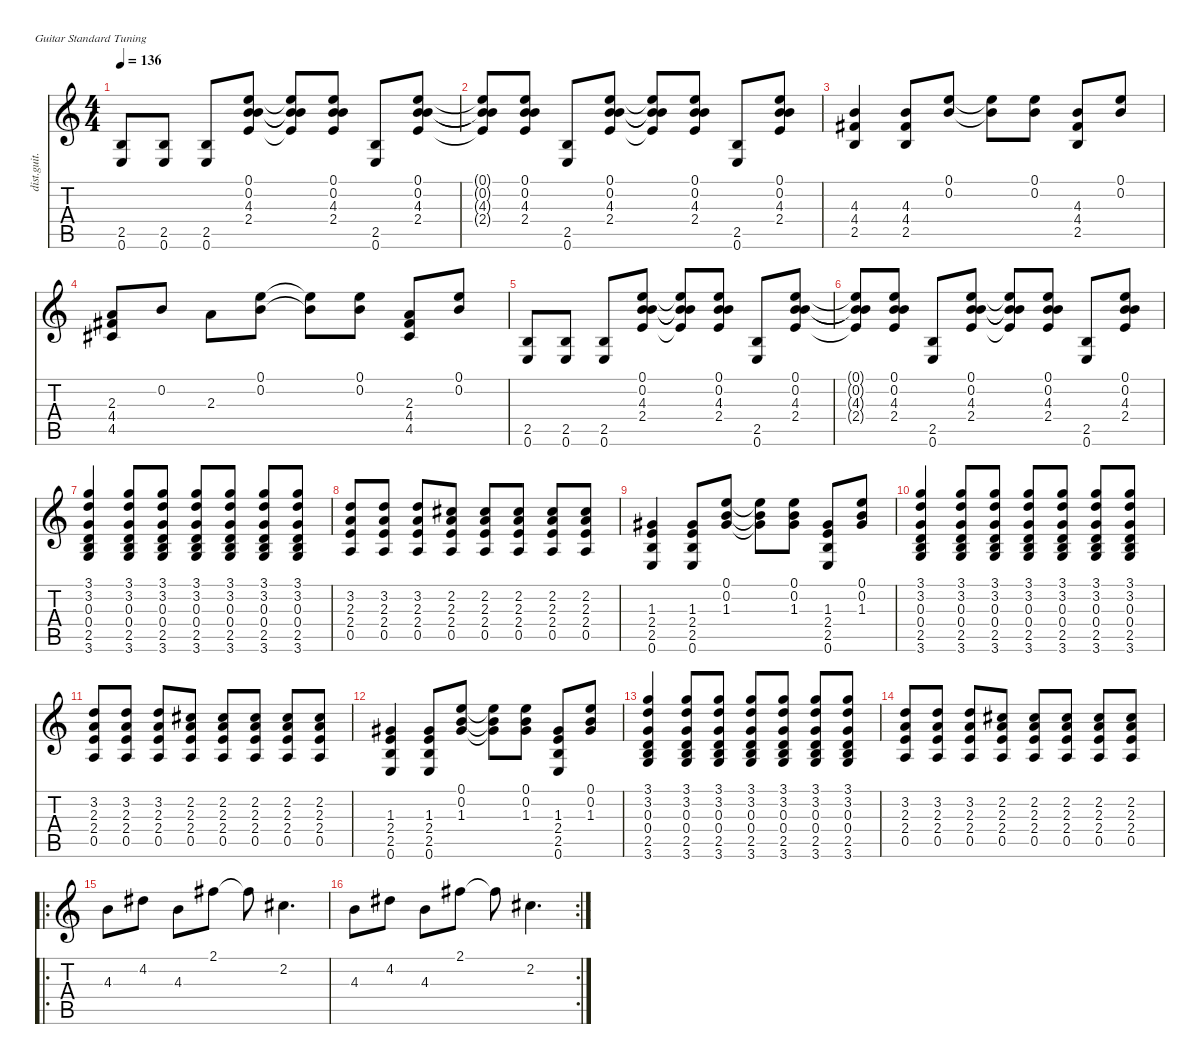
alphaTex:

\defaultSystemsLayout 4
\hideDynamics
\bracketExtendMode nobrackets
\otherSystemsTrackNameOrientation horizontal
\track ("Guitar 3" "dist.guit.") {instrument distortionguitar}
\staff {score tabs}
\tuning (E4 B3 G3 D3 A2 E2)
\ts (4 4)
\tempo 136
\clef g2
\ks c
(2.5 0.6).8{dy f} (2.5 0.6).8 (2.5 0.6).8 (0.1 0.2 4.3 2.4).8 (0.1{t} 0.2{t} 4.3{t} 2.4{t}).8 (0.1 0.2 4.3 2.4).8 (2.5 0.6).8 (0.1 0.2 4.3 2.4).8 |
(0.1{t} 0.2{t} 4.3{t} 2.4{t}).8 (0.1 0.2 4.3 2.4).8 (2.5 0.6).8 (0.1 0.2 4.3 2.4).8 (0.1{t} 0.2{t} 4.3{t} 2.4{t}).8 (0.1 0.2 4.3 2.4).8 (2.5 0.6).8 (0.1 0.2 4.3 2.4).8 |
(4.3 4.4{acc #} 2.5).4 (4.3 4.4{acc #} 2.5).8 (0.1 0.2).8 (0.1{t} 0.2{t}).8 (0.1 0.2).8 (4.3 4.4{acc #} 2.5).8 (0.1 0.2).8 |
(2.3 4.4{acc #} 4.5{acc #}).8 0.2.8 2.3.8 (0.1 0.2).8 (0.1{t} 0.2{t}).8 (0.1 0.2).8 (2.3 4.4{acc #} 4.5{acc #}).8 (0.1 0.2).8 |
(2.5 0.6).8 (2.5 0.6).8 (2.5 0.6).8 (0.1 0.2 4.3 2.4).8 (0.1{t} 0.2{t} 4.3{t} 2.4{t}).8 (0.1 0.2 4.3 2.4).8 (2.5 0.6).8 (0.1 0.2 4.3 2.4).8 |
(0.1{t} 0.2{t} 4.3{t} 2.4{t}).8 (0.1 0.2 4.3 2.4).8 (2.5 0.6).8 (0.1 0.2 4.3 2.4).8 (0.1{t} 0.2{t} 4.3{t} 2.4{t}).8 (0.1 0.2 4.3 2.4).8 (2.5 0.6).8 (0.1 0.2 4.3 2.4).8 |
(3.1 3.2 0.3 0.4 2.5 3.6).4 (3.1 3.2 0.3 0.4 2.5 3.6).8 (3.1 3.2 0.3 0.4 2.5 3.6).8 (3.1 3.2 0.3 0.4 2.5 3.6).8 (3.1 3.2 0.3 0.4 2.5 3.6).8 (3.1 3.2 0.3 0.4 2.5 3.6).8 (3.1 3.2 0.3 0.4 2.5 3.6).8 |
(3.2 2.3 2.4 0.5).8 (3.2 2.3 2.4 0.5).8 (3.2 2.3 2.4 0.5).8 (2.2{acc #} 2.3 2.4 0.5).8 (2.2{acc #} 2.3 2.4 0.5).8 (2.2{acc #} 2.3 2.4 0.5).8 (2.2{acc #} 2.3 2.4 0.5).8 (2.2{acc #} 2.3 2.4 0.5).8 |
(1.3{acc #} 2.4 2.5 0.6).4 (1.3{acc #} 2.4 2.5 0.6).8 (0.1 0.2 1.3{acc #}).8 (0.1{t} 0.2{t} 1.3{t acc #}).8 (0.1 0.2 1.3{acc #}).8 (1.3{acc #} 2.4 2.5 0.6).8 (0.1 0.2 1.3{acc #}).8 |
(3.1 3.2 0.3 0.4 2.5 3.6).4 (3.1 3.2 0.3 0.4 2.5 3.6).8 (3.1 3.2 0.3 0.4 2.5 3.6).8 (3.1 3.2 0.3 0.4 2.5 3.6).8 (3.1 3.2 0.3 0.4 2.5 3.6).8 (3.1 3.2 0.3 0.4 2.5 3.6).8 (3.1 3.2 0.3 0.4 2.5 3.6).8 |
(3.2 2.3 2.4 0.5).8 (3.2 2.3 2.4 0.5).8 (3.2 2.3 2.4 0.5).8 (2.2{acc #} 2.3 2.4 0.5).8 (2.2{acc #} 2.3 2.4 0.5).8 (2.2{acc #} 2.3 2.4 0.5).8 (2.2{acc #} 2.3 2.4 0.5).8 (2.2{acc #} 2.3 2.4 0.5).8 |
(1.3{acc #} 2.4 2.5 0.6).4 (1.3{acc #} 2.4 2.5 0.6).8 (0.1 0.2 1.3{acc #}).8 (0.1{t} 0.2{t} 1.3{t acc #}).8 (0.1 0.2 1.3{acc #}).8 (1.3{acc #} 2.4 2.5 0.6).8 (0.1 0.2 1.3{acc #}).8 |
(3.1 3.2 0.3 0.4 2.5 3.6).4 (3.1 3.2 0.3 0.4 2.5 3.6).8 (3.1 3.2 0.3 0.4 2.5 3.6).8 (3.1 3.2 0.3 0.4 2.5 3.6).8 (3.1 3.2 0.3 0.4 2.5 3.6).8 (3.1 3.2 0.3 0.4 2.5 3.6).8 (3.1 3.2 0.3 0.4 2.5 3.6).8 |
(3.2 2.3 2.4 0.5).8 (3.2 2.3 2.4 0.5).8 (3.2 2.3 2.4 0.5).8 (2.2{acc #} 2.3 2.4 0.5).8 (2.2{acc #} 2.3 2.4 0.5).8 (2.2{acc #} 2.3 2.4 0.5).8 (2.2{acc #} 2.3 2.4 0.5).8 (2.2{acc #} 2.3 2.4 0.5).8 |
\ro
4.3.8 4.2{acc #}.8 4.3.8 2.1{acc #}.8 2.1{t acc #}.8 2.2{acc #}.4{d} |
\rc 2
4.3.8 4.2{acc #}.8 4.3.8 2.1{acc #}.8 2.1{t acc #}.8 2.2{acc #}.4{d}
